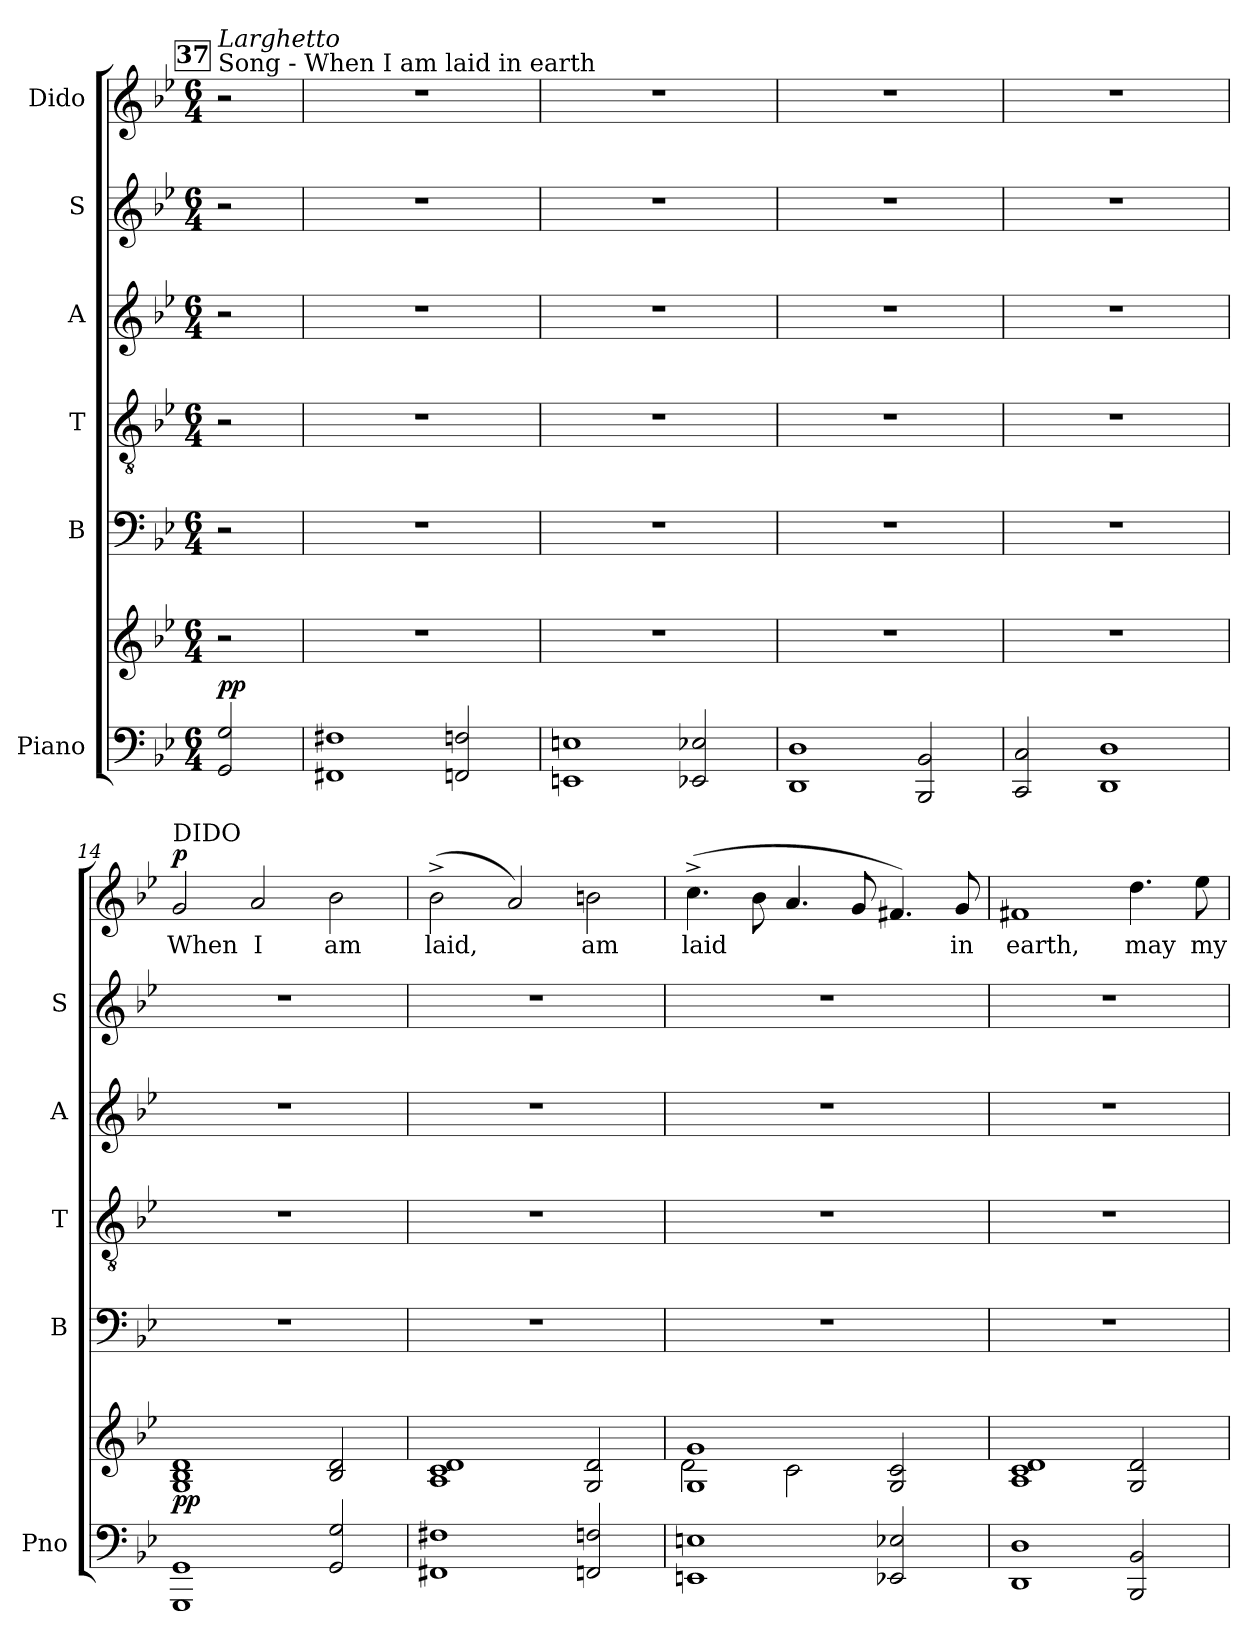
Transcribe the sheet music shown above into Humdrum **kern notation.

**kern	**kern	**dynam	**kern	**kern	**kern	**kern	**kern	**text	**dynam
*part6	*part6	*part6	*part5	*part4	*part3	*part2	*part1	*part1	*part1
*staff7	*staff6	*staff6/7	*staff5	*staff4	*staff3	*staff2	*staff1	*staff1	*staff1
*I"Piano	*	*	*I"B	*I"T	*I"A	*I"S	*I"Dido	*	*
*I'Pno	*	*	*I'B	*I'T	*I'A	*I'S	*	*	*
!!LO:LB:g=z
*clefF4	*clefG2	*	*clefF4	*clefGv2	*clefG2	*clefG2	*clefG2	*	*
*k[b-e-]	*k[b-e-]	*	*k[b-e-]	*k[b-e-]	*k[b-e-]	*k[b-e-]	*k[b-e-]	*	*
*M6/4	*M6/4	*	*M6/4	*M6/4	*M6/4	*M6/4	*M6/4	*	*
!!LO:REH:place=s1:a:B:fs=14:t=37
=9X1	=9X1	=9X1	=9X1	=9X1	=9X1	=9X1	=9X1	=9X1	=9X1
!	!	!	!	!	!	!	!LO:TX:t=Song - When I am laid in earth	!	!
!	!	!	!	!	!	!	!LO:TX:a:i:t=Larghetto	!	!
!	!	!LO:DY:a=2	!	!	!	!	!	!	!
2GG/ 2G/	2r	pp	2r	2r	2r	2r	2r	.	.
=10	=10	=10	=10	=10	=10	=10	=10	=10	=10
1FF#X 1F#X	1.r	.	1.r	1.r	1.r	1.r	1.r	.	.
2FFn/ 2Fn/	.	.	.	.	.	.	.	.	.
=11	=11	=11	=11	=11	=11	=11	=11	=11	=11
1EEn 1En	1.r	.	1.r	1.r	1.r	1.r	1.r	.	.
2EE-X/ 2E-X/	.	.	.	.	.	.	.	.	.
=12	=12	=12	=12	=12	=12	=12	=12	=12	=12
1DD 1D	1.r	.	1.r	1.r	1.r	1.r	1.r	.	.
2BBB-/ 2BB-/	.	.	.	.	.	.	.	.	.
=13	=13	=13	=13	=13	=13	=13	=13	=13	=13
2CC/ 2C/	1.r	.	1.r	1.r	1.r	1.r	1.r	.	.
1DD 1D	.	.	.	.	.	.	.	.	.
=14	=14	=14	=14	=14	=14	=14	=14	=14	=14
!	!	!	!	!	!	!	!LO:TX:a:t=DIDO	!	!
!	!	!LO:DY:b	!	!	!	!	!	!LO:LY:b	!LO:DY:a
1GGG 1GG	1G 1B- 1d	pp	1.r	1.r	1.r	1.r	2g/	When	p
!	!	!	!	!	!	!	!	!LO:LY:b	!
.	.	.	.	.	.	.	2a/	I	.
!	!	!	!	!	!	!	!	!LO:LY:b	!
2GG/ 2G/	2B-/ 2d/	.	.	.	.	.	2b-\	am	.
=15	=15	=15	=15	=15	=15	=15	=15	=15	=15
!	!	!	!	!	!	!	!	!LO:LY:b	!
1FF#X 1F#X	1A 1c 1d	.	1.r	1.r	1.r	1.r	(>2b-^\	laid,	.
.	.	.	.	.	.	.	2a/)	.	.
!	!	!	!	!	!	!	!	!LO:LY:b	!
2FFn/ 2Fn/	2G/ 2d/	.	.	.	.	.	2bn\	am	.
=16	=16	=16	=16	=16	=16	=16	=16	=16	=16
*	*^	*	*	*	*	*	*	*	*
!	!	!	!	!	!	!	!	!	!LO:LY:b	!
1EEn 1En	1G 1g	2d\	.	1.r	1.r	1.r	1.r	(>4.cc^\	laid	.
.	.	.	.	.	.	.	.	8b-\	.	.
.	.	2c\	.	.	.	.	.	4.a/	.	.
.	.	.	.	.	.	.	.	8g/	.	.
2EE-X/ 2E-X/	2G/ 2c/	2ryy	.	.	.	.	.	4.f#X/)	.	.
!	!	!	!	!	!	!	!	!	!LO:LY:b	!
.	.	.	.	.	.	.	.	8g/	in	.
*	*v	*v	*	*	*	*	*	*	*	*
=17	=17	=17	=17	=17	=17	=17	=17	=17	=17
!	!	!	!	!	!	!	!	!LO:LY:b	!
1DD 1D	1A 1c 1d	.	1.r	1.r	1.r	1.r	1f#X	earth,	.
!	!	!	!	!	!	!	!	!LO:LY:b	!
2BBB-/ 2BB-/	2G/ 2d/	.	.	.	.	.	4.dd\	may	.
!	!	!	!	!	!	!	!	!LO:LY:b	!
.	.	.	.	.	.	.	8ee-\	my	.
=	=	=	=	=	=	=	=	=	=
*-	*-	*-	*-	*-	*-	*-	*-	*-	*-
